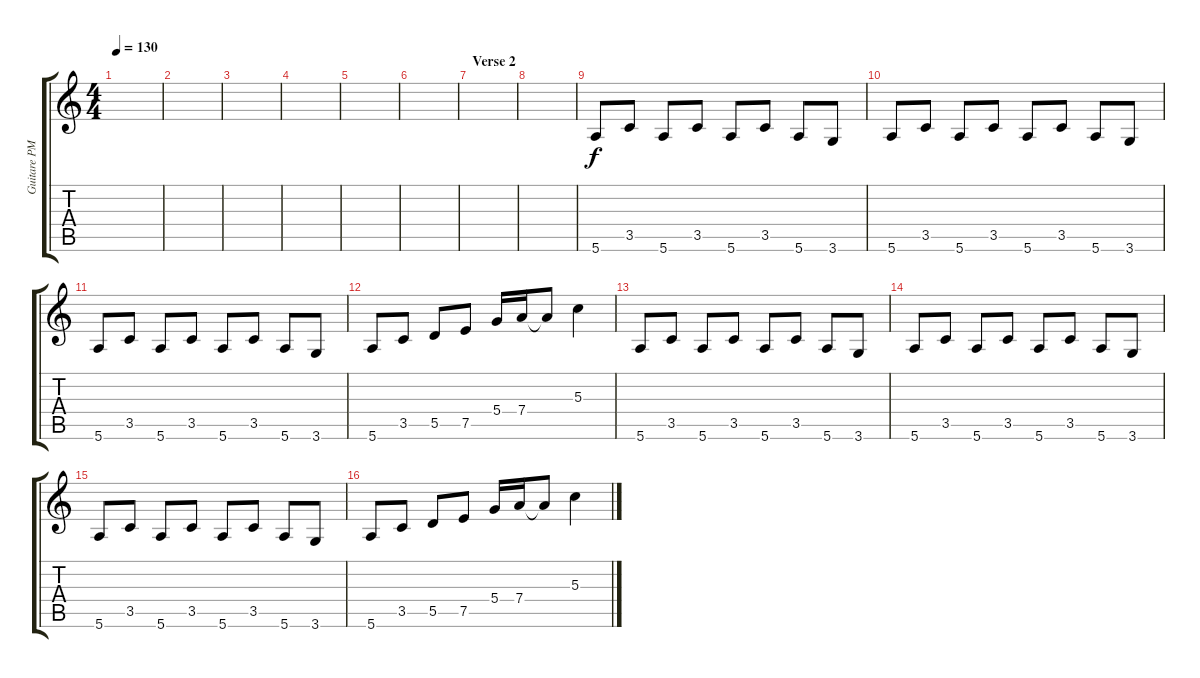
\track ("Guitare PM" "Guitare PM") {instrument electricguitarmuted}
\staff {score tabs}
\tuning (E4 B3 G3 D3 A2 E2) {hide}
\ts (4 4)
\tempo 130
\clef g2
\ks c
|
|
|
|
|
|
\section ("" "Verse 2")
|
|
5.6.8 3.5.8 5.6.8 3.5.8 5.6.8 3.5.8 5.6.8 3.6.8 |
5.6.8 3.5.8 5.6.8 3.5.8 5.6.8 3.5.8 5.6.8 3.6.8 |
5.6.8 3.5.8 5.6.8 3.5.8 5.6.8 3.5.8 5.6.8 3.6.8 |
5.6.8 3.5.8 5.5.8 7.5.8 5.4.16 7.4.16 7.4{t}.8 5.3.4 |
5.6.8 3.5.8 5.6.8 3.5.8 5.6.8 3.5.8 5.6.8 3.6.8 |
5.6.8 3.5.8 5.6.8 3.5.8 5.6.8 3.5.8 5.6.8 3.6.8 |
5.6.8 3.5.8 5.6.8 3.5.8 5.6.8 3.5.8 5.6.8 3.6.8 |
5.6.8 3.5.8 5.5.8 7.5.8 5.4.16 7.4.16 7.4{t}.8 5.3.4
